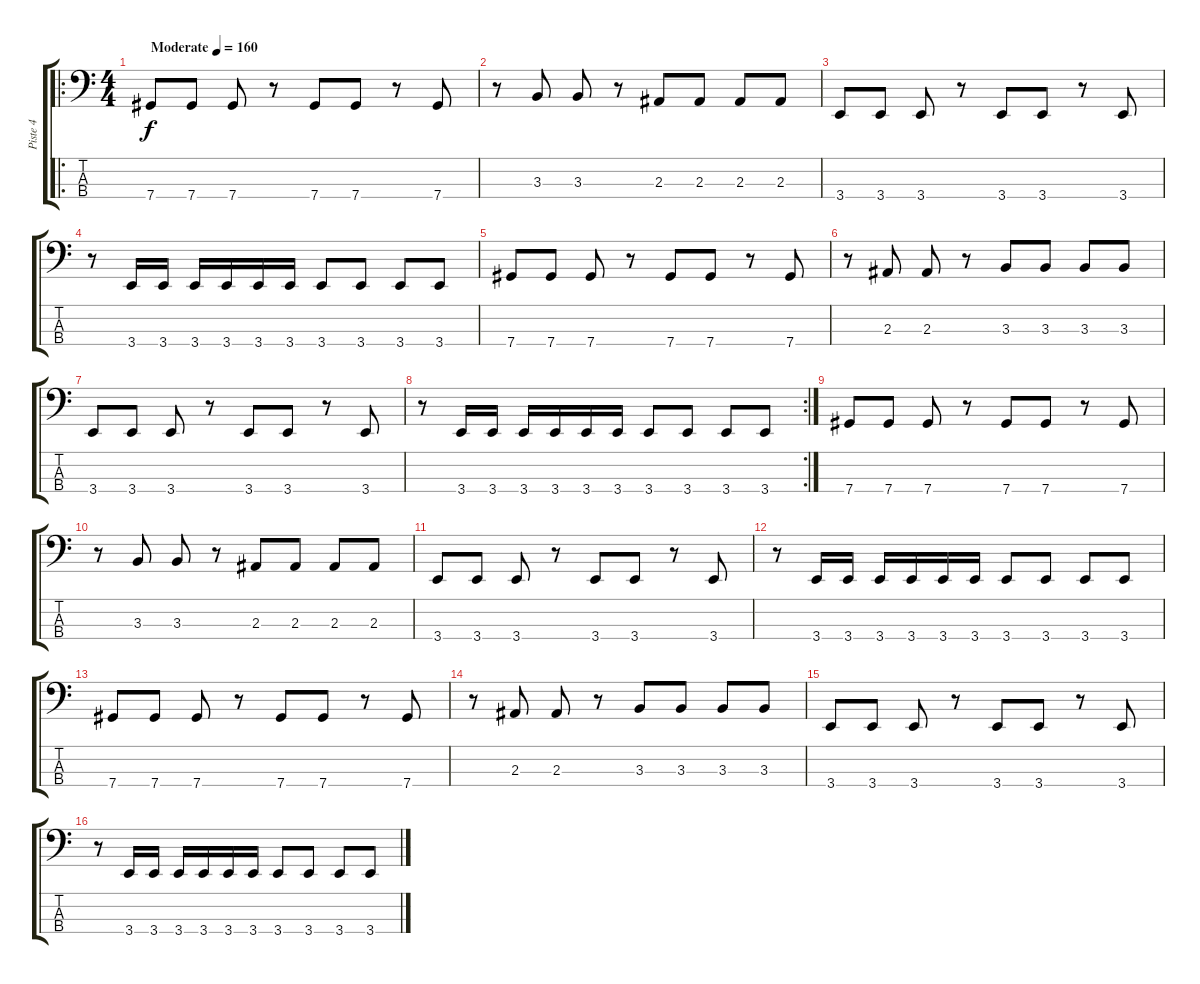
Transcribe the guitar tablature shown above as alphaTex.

\track ("Piste 4" "Piste 4") {instrument electricbassfinger}
\staff {score tabs}
\tuning (Gb2 Db2 Ab1 Db1) {hide}
\ro
\ts (4 4)
\tempo (160 "Moderate")
\clef f4
\ks c
7.4.8{dy f instrument electricbassfinger} 7.4.8 7.4.8 r.8 7.4.8 7.4.8 r.8 7.4.8 |
r.8 3.3.8 3.3.8 r.8 2.3.8 2.3.8 2.3.8 2.3.8 |
3.4.8 3.4.8 3.4.8 r.8 3.4.8 3.4.8 r.8 3.4.8 |
r.8 3.4.16 3.4.16 3.4.16 3.4.16 3.4.16 3.4.16 3.4.8 3.4.8 3.4.8 3.4.8 |
7.4.8 7.4.8 7.4.8 r.8 7.4.8 7.4.8 r.8 7.4.8 |
r.8 2.3.8 2.3.8 r.8 3.3.8 3.3.8 3.3.8 3.3.8 |
3.4.8 3.4.8 3.4.8 r.8 3.4.8 3.4.8 r.8 3.4.8 |
\rc 2
r.8 3.4.16 3.4.16 3.4.16 3.4.16 3.4.16 3.4.16 3.4.8 3.4.8 3.4.8 3.4.8 |
7.4.8 7.4.8 7.4.8 r.8 7.4.8 7.4.8 r.8 7.4.8 |
r.8 3.3.8 3.3.8 r.8 2.3.8 2.3.8 2.3.8 2.3.8 |
3.4.8 3.4.8 3.4.8 r.8 3.4.8 3.4.8 r.8 3.4.8 |
r.8 3.4.16 3.4.16 3.4.16 3.4.16 3.4.16 3.4.16 3.4.8 3.4.8 3.4.8 3.4.8 |
7.4.8 7.4.8 7.4.8 r.8 7.4.8 7.4.8 r.8 7.4.8 |
r.8 2.3.8 2.3.8 r.8 3.3.8 3.3.8 3.3.8 3.3.8 |
3.4.8 3.4.8 3.4.8 r.8 3.4.8 3.4.8 r.8 3.4.8 |
r.8 3.4.16 3.4.16 3.4.16 3.4.16 3.4.16 3.4.16 3.4.8 3.4.8 3.4.8 3.4.8
